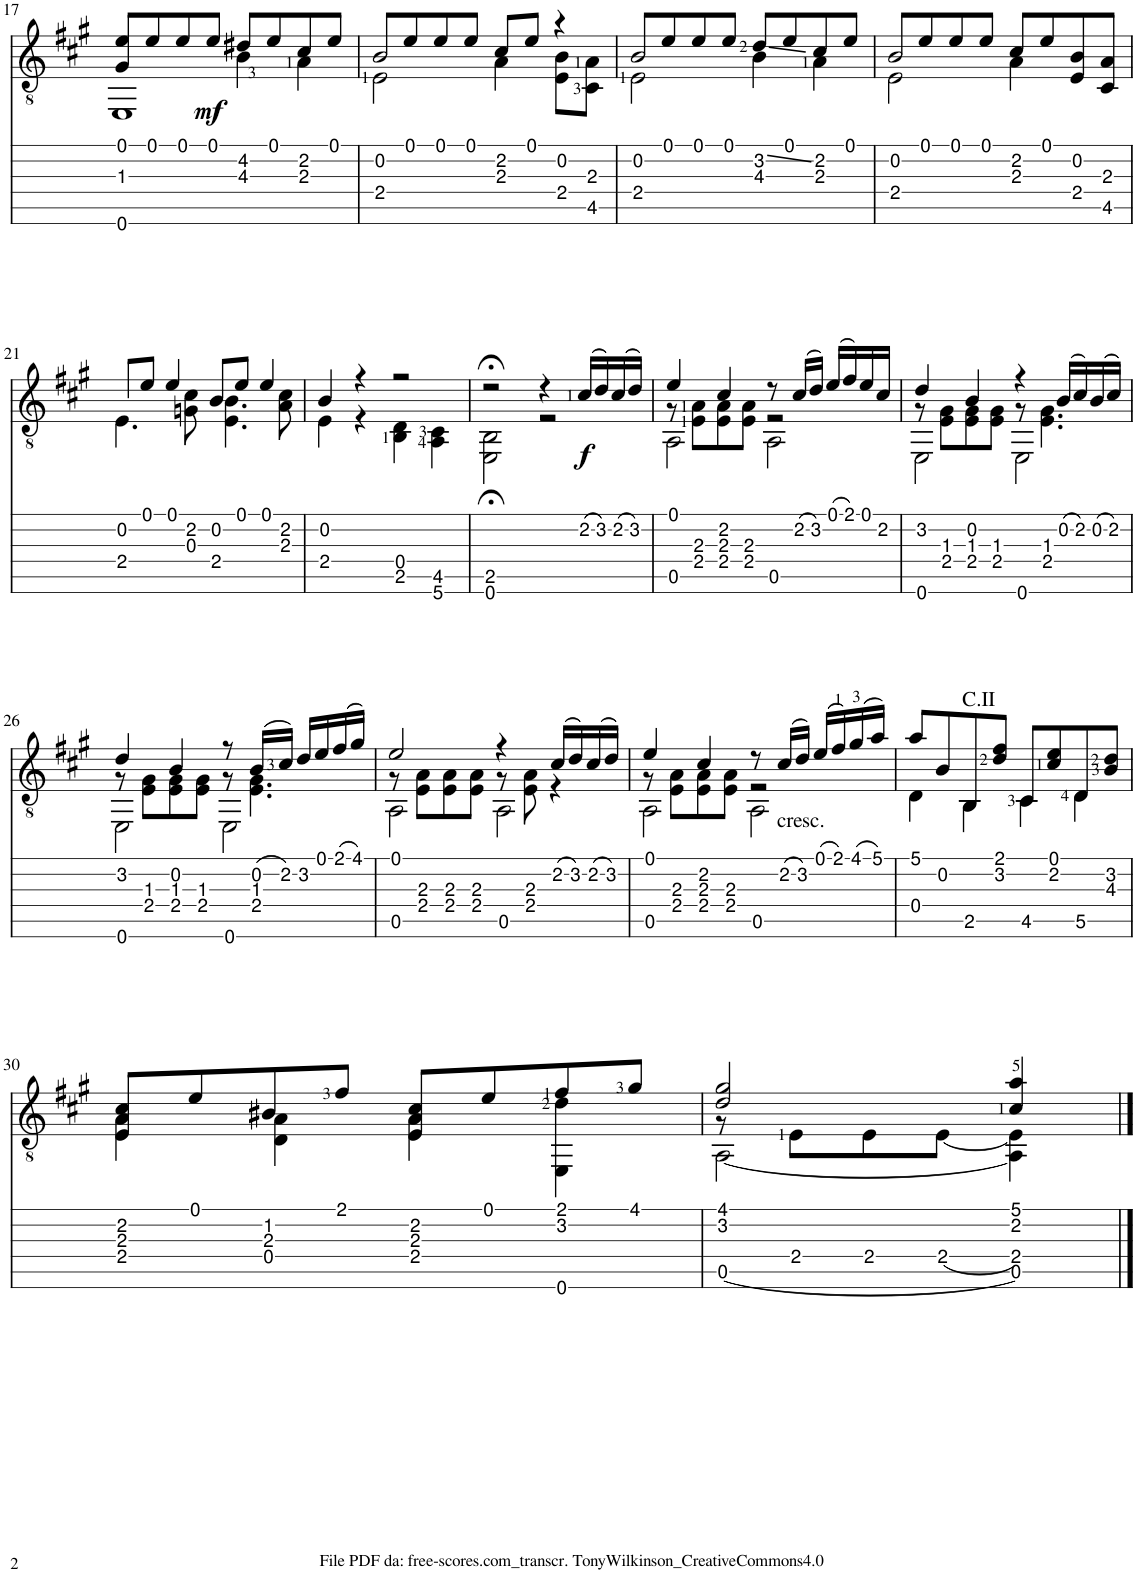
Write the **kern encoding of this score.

**kern	**kern	**dynam
*part1	*part1	*part1
*staff2	*staff1	*staff1/2
*I"Guitar	*	*
*I'Guit.	*	*
!!LO:PB:g=z
*	*clefGv2	*
*k[f#c#g#]	*k[f#c#g#]	*
*M4/4	*M4/4	*
=17	=17	=17
*^	*^	*
*	*^	*	*^	*
8G#\ 8e\L	1EE	2ryy	8G#/ 8e/L	1EE	2ryy	.
8eJ	.	.	8e/	.	.	.
8eL	.	.	8e/	.	.	.
!	!	!	!	!	!	!LO:DY:b
8eJ	.	.	8e/J	.	.	mf
8d#L	.	4B	8d#X/L	.	4B\	.
8eJ	.	.	8e/	.	.	.
8c#L	.	4A	8c#/	.	4A\	.
8eJ	.	.	8e/J	.	.	.
*	*v	*v	*	*	*	*
*	*	*v	*v	*v	*
=18	=18	=18	=18
!	!	!LO:N:head=open	!
*	*	*^	*
8BL	2E	8B/L	2E\	.
8eJ	.	8e/	.	.
8eL	.	8e/	.	.
8eJ	.	8e/J	.	.
8c#L	4A	8c#/L	4A\	.
8eJ	.	8e/J	.	.
4r	8E\ 8B\L	4r	8E\ 8B\L	.
.	8C#\ 8A\J	.	8C#\ 8A\J	.
=19	=19	=19	=19	=19
!	!	!LO:N:head=open	!	!
8BL	2E	8B/L	2E\	.
8eJ	.	8e/	.	.
8eL	.	8e/	.	.
8eJ	.	8e/J	.	.
8dL	4B	8d/L	4B\	.
8eJ	.	8e/	.	.
8c#L	4A	8c#/	4A\	.
8eJ	.	8e/J	.	.
=20	=20	=20	=20	=20
!	!	!LO:N:head=open	!	!
8BL	2E	8B/L	2E\	.
8eJ	.	8e/	.	.
8eL	.	8e/	.	.
8eJ	.	8e/J	.	.
8c#L	4A	8c#/L	4A\	.
8eJ	.	8e/	.	.
8E\ 8B\L	4ryy	8E/ 8B/	4ryy	.
8C#\ 8A\J	.	8C#/ 8A/J	.	.
!!LO:LB:g=z	!!
=21	=21	=21	=21	=21
8BL	4.E	8B/L	4.E\	.
8eJ	.	8e/J	.	.
4e	.	4e/	.	.
.	8G 8c#	.	8Gn\ 8c#\	.
8BL	4.E 4.B	8B/L	4.E\ 4.B\	.
8eJ	.	8e/J	.	.
4e	.	4e/	.	.
.	8A 8c#	.	8A\ 8c#\	.
=22	=22	=22	=22	=22
4B	4E	4B/	4E\	.
4r	4r	4r	4r	.
2r	4BB 4D	2r	4BB\ 4D\	.
.	4AA 4C#	.	4AA\ 4C#\	.
=23	=23	=23	=23	=23
2r;<	2EE 2BB	2r;<	2EE\ 2BB\	.
4r	2r	4r	2r	.
!	!	!	!	!LO:DY:b
16c#LL	.	(16c#/LL	.	f
16dJ	.	16d/)	.	.
16c#L	.	(16c#/	.	.
16dJJ	.	16d/JJ)	.	.
=24	=24	=24	=24	=24
*	*^	*	*^	*
4e	8r	2AA	4e/	8r	2AA\	.
.	8E 8A	.	.	8E\ 8A\L	.	.
4c#	8E\ 8A\L	.	4c#/	8E\ 8A\	.	.
.	8E\ 8A\J	.	.	8E\ 8A\J	.	.
8r	2r	2AA	8r	2r	2AA\	.
16c#LL	.	.	(16c#/LL	.	.	.
16dJJ	.	.	16d/JJ)	.	.	.
16eLL	.	.	(16e/LL	.	.	.
16f#J	.	.	16f#/)	.	.	.
16eL	.	.	16e/	.	.	.
16c#JJ	.	.	16c#/JJ	.	.	.
=25	=25	=25	=25	=25	=25	=25
4d	8r	2EE	4d/	8r	2EE\	.
.	8E 8G#	.	.	8E\ 8G#\L	.	.
4B	8E\ 8G#\L	.	4B/	8E\ 8G#\	.	.
.	8E\ 8G#\J	.	.	8E\ 8G#\J	.	.
4r	8r	2EE	4r	8r	2EE\	.
.	4.E 4.G#	.	.	4.E\ 4.G#\	.	.
16BLL	.	.	(16B/LL	.	.	.
16c#J	.	.	16c#/)	.	.	.
16BL	.	.	(16B/	.	.	.
16c#JJ	.	.	16c#/JJ)	.	.	.
!!LO:LB:g=z	!!	!!
=26	=26	=26	=26	=26	=26	=26
4d	8r	2EE	4d/	8r	2EE\	.
.	8E 8G#	.	.	8E\ 8G#\L	.	.
4B	8E\ 8G#\L	.	4B/	8E\ 8G#\	.	.
.	8E\ 8G#\J	.	.	8E\ 8G#\J	.	.
8r	8r	2EE	8r	8r	2EE\	.
16BLL	4.E 4.G#	.	(16B/LL	4.E\ 4.G#\	.	.
16c#JJ	.	.	16c#/JJ)	.	.	.
16dLL	.	.	16d/LL	.	.	.
16eJ	.	.	16e/	.	.	.
16f#L	.	.	(16f#/	.	.	.
16g#JJ	.	.	16g#/JJ)	.	.	.
=27	=27	=27	=27	=27	=27	=27
2e	8r	2AA	2e/	8r	2AA\	.
.	8E 8A	.	.	8E\ 8A\L	.	.
.	8E\ 8A\L	.	.	8E\ 8A\	.	.
.	8E\ 8A\J	.	.	8E\ 8A\J	.	.
4r	8r	2AA	4r	8r	2AA\	.
.	8E 8A	.	.	8E\ 8A\	.	.
16c#LL	4r	.	(16c#/LL	4r	.	.
16dJ	.	.	16d/)	.	.	.
16c#L	.	.	(16c#/	.	.	.
16dJJ	.	.	16d/JJ)	.	.	.
=28	=28	=28	=28	=28	=28	=28
4e	8r	2AA	4e/	8r	2AA\	.
.	8E 8A	.	.	8E\ 8A\L	.	.
4c#	8E\ 8A\L	.	4c#/	8E\ 8A\	.	.
.	8E\ 8A\J	.	.	8E\ 8A\J	.	.
8r	2r	2AA	8r	2r	2AA\	.
!LO:TX:a:t=cresc.	!	!	!	!	!	!
16c#LL	.	.	(16c#/LL	.	.	.
16dJJ	.	.	16d/JJ)	.	.	.
16eLL	.	.	(16e/LL	.	.	.
16f#J	.	.	16f#/)	.	.	.
16g#L	.	.	(16g#/	.	.	.
16aJJ	.	.	16a/JJ)	.	.	.
*	*v	*v	*	*	*	*
*	*	*	*v	*v	*
=29	=29	=29	=29	=29
8aL	4D	8a/L	4D\	.
8BJ	.	8B/	.	.
!	!	!LO:TX:a:t=C.II	!	!
8BBL	4BB	8BB/	4BB\	.
8d\ 8f#\J	.	8d/ 8f#/J	.	.
8C#L	4C#	8C#/L	4C#\	.
8c#\ 8e\J	.	8c#/ 8e/	.	.
8DL	4D	8D/	4D\	.
8B\ 8d\J	.	8B/ 8d/J	.	.
!!LO:LB:g=z	!!
=30	=30	=30	=30	=30
8E\ 8A\ 8c#\L	4A 4E	8E/ 8A/ 8c#/L	4E\ 4A\	.
8eJ	.	8e/	.	.
8B#L	4D 4A	8B#X/	4D\ 4A\	.
8f#J	.	8f#/J	.	.
8E\ 8A\ 8c#\L	4A 4E	8E/ 8A/ 8c#/L	4E\ 4A\	.
8eJ	.	8e/	.	.
8f#L	4EE 4d	8f#/	4EE\ 4d\	.
8g#J	.	8g#/J	.	.
=31	=31	=31	=31	=31
*	*^	*	*^	*
2d 2g#	8r	[2AA	2d/ 2g#/	8r	[2AA\	.
.	8E	.	.	8E\L	.	.
.	8EL	.	.	8E\	.	.
.	[8EJ	.	.	[8E\J	.	.
4c# 4a	4E]	4AA]	4c#/ 4a/	4E\]	4AA\]	.
*v	*v	*v	*	*	*	*
*	*v	*v	*v	*
==	==	==
*-	*-	*-
